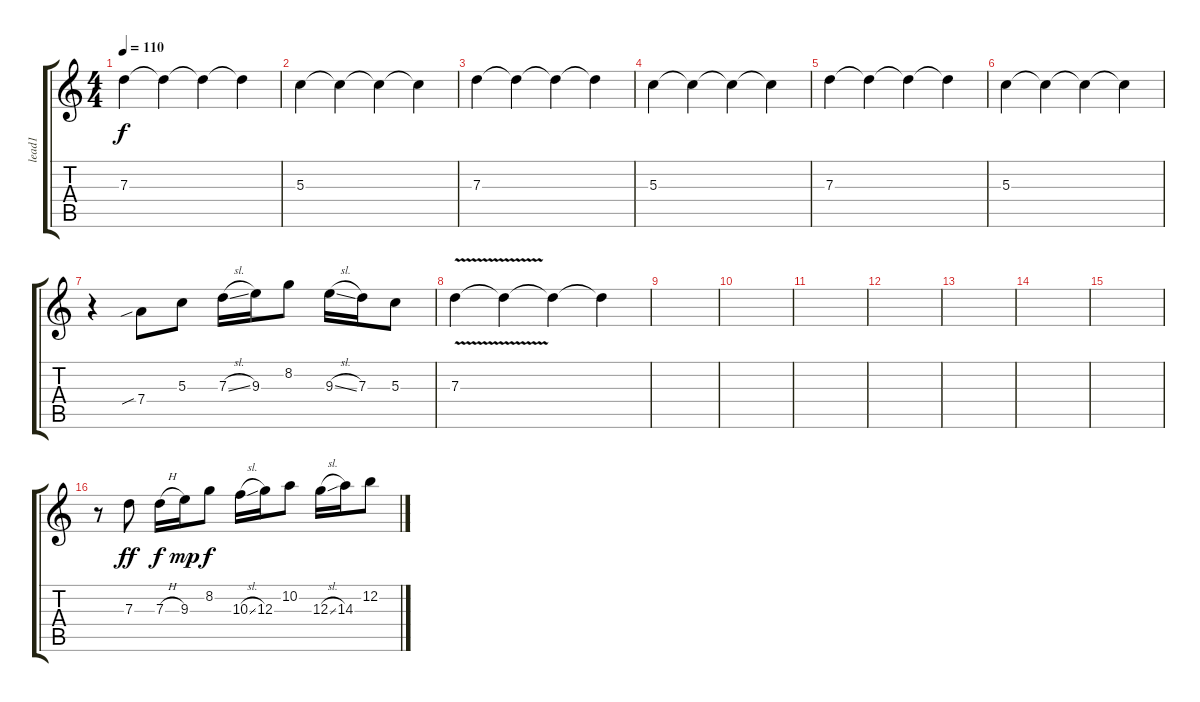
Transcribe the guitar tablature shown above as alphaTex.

\track ("lead1" "lead1") {instrument electricguitarjazz}
\staff {score tabs}
\tuning (E4 B3 G3 D3 A2 E2) {hide}
\ts (4 4)
\tempo 110
\clef g2
\ks c
7.3.4{dy f} 7.3{t}.4 7.3{t}.4 7.3{t}.4 |
5.3.4 5.3{t}.4 5.3{t}.4 5.3{t}.4 |
7.3.4 7.3{t}.4 7.3{t}.4 7.3{t}.4 |
5.3.4 5.3{t}.4 5.3{t}.4 5.3{t}.4 |
7.3.4 7.3{t}.4 7.3{t}.4 7.3{t}.4 |
5.3.4 5.3{t}.4 5.3{t}.4 5.3{t}.4 |
r.4{volume 14 instrument electricguitarjazz} 7.4{sib}.8 5.3.8 7.3{sl}.16 9.3.16 8.2.8 9.3{sl}.16 7.3.16 5.3.8 |
7.3{v}.4 7.3{t}.4 7.3{t}.4 7.3{t}.4 |
|
|
|
|
|
|
|
r.8 7.3.8{dy ff} 7.3{h}.16{dy f} 9.3.16{dy mp} 8.2.8{dy f} 10.3{sl}.16 12.3.16 10.2.8 12.3{sl}.16 14.3.16 12.2.8
